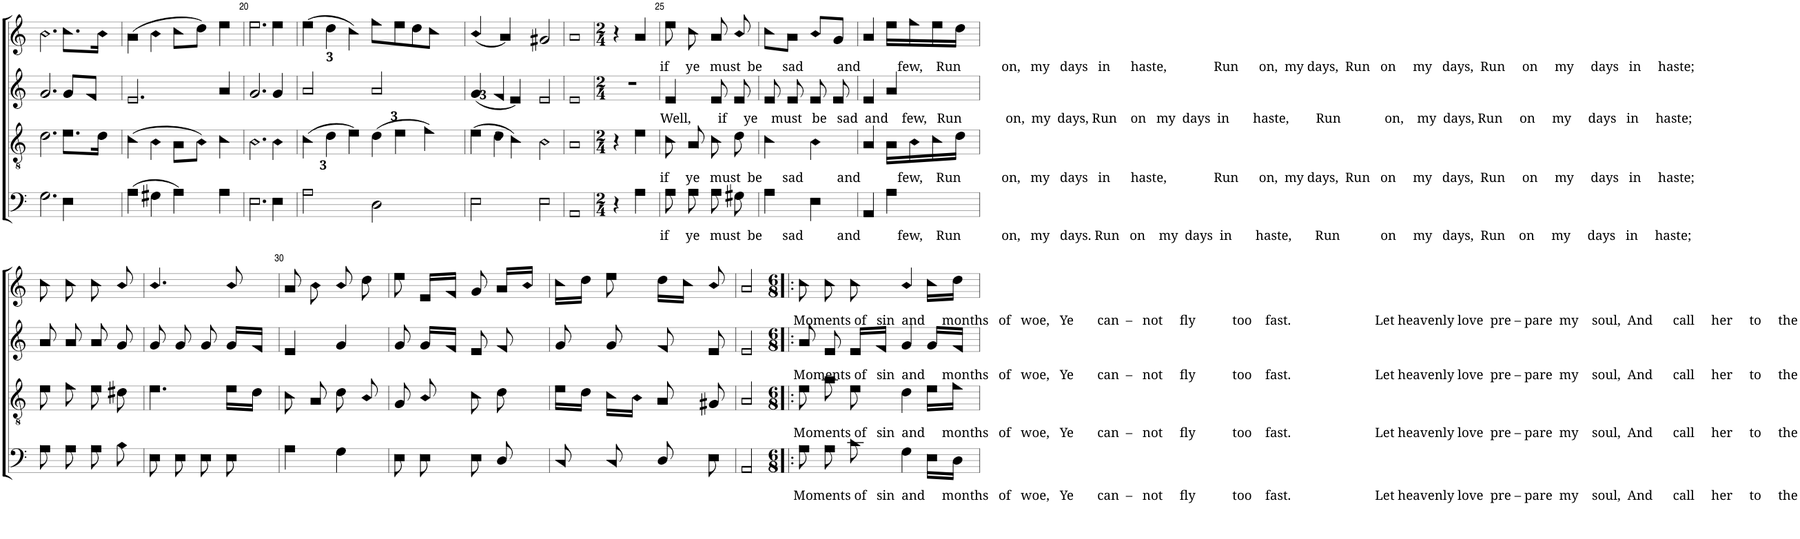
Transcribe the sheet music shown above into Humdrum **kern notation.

**kern	**kern	**kern	**kern
*part4	*part3	*part2	*part1
*staff4	*staff3	*staff2	*staff1
*I"Bass	*I"Tenor	*I"Voice	*I"Voice
!!LO:PB:g=z
*clefF4	*clefGv2	*clefG2	*clefG2
*k[]	*k[]	*k[]	*k[]
*M4/4	*M4/4	*M4/4	*M4/4
*met(c)	*met(c)	*met(c)	*met(c)
=18	=18	=18	=18
2.G!\	2.d!\	2.g!/	2.b!\
4E!\	8.e!\L	8g!/L	8.cc!\L
.	.	8f!/J	.
.	16d!\Jk	.	16b!\Jk
=19	=19	=19	=19
(4A!\	(4c!\	2.e!/	(4a!\
4G#X!\	4B!\	.	4b!\
4A!\)	8A!\L	.	8cc!\L
.	8B!\J)	.	8dd!\J)
4A!\	4c!\	4a!/	4ee!\
=20	=20	=20	=20
2.E!\	2.B!\	2.g!/	2.ee!\
4E!\	4B!\	4g!/	4ee!\
=21	=21	=21	=21
*	*Xbrackettup	*	*Xbrackettup
2A!\	(6c!\	2a!/	(6ee!\
.	6d!\	.	6dd!\
.	6e!\)	.	6cc!\)
2D!\	(6d!\	2a!/	8ff!\L
.	.	.	8ee!\
.	6e!\	.	.
.	.	.	8dd!\
.	6f!\)	.	.
.	.	.	8cc!\J
=22	=22	=22	=22
*	*	*Xbrackettup	*
2E!\	(6e!\	(6g!/	(4b!/
.	6d!\	6f!/	.
.	.	.	4a!/)
.	6c!\)	6e!/)	.
2E!\	2B!\	2e!/	2g#X!/
=23	=23	=23	=23
1AA!	1A!	1e!	1a!
=24	=24	=24	=24
*M2/4	*M2/4	*M2/4	*M2/4
4r	4r	2r	4r
4A!\	4e!\	.	4a!/
=25	=25	=25	=25
!	!	!	!LO:TX:b:t=if     ye   must  be      sad          and           few,    Run            on,   my   days   in      haste,              Run      on,  my days,  Run   on     my   days,  Run     on     my     days   in     haste;
!	!	!LO:TX:b:t=Well,        if     ye    must   be   sad  and    few,   Run             on,  my  days, Run    on   my  days  in       haste,        Run             on,    my  days, Run     on     my     days   in     haste;	!
!	!LO:TX:b:t=if     ye   must  be      sad          and           few,    Run            on,   my   days   in      haste,              Run      on,  my days,  Run   on     my   days,  Run     on     my     days   in     haste;	!	!
!LO:TX:b:t=if     ye   must  be      sad          and           few,    Run            on,   my   days. Run   on    my  days  in       haste,       Run            on     my   days,  Run    on     my     days   in     haste;	!	!	!
8A!\	8c!\	4e!/	8ee!\
8A!\	8A!/	.	8cc!\
8A!\	8c!\	8e!/	8a!/
8G#X!\	8d!\	8e!/	8b!/
=26	=26	=26	=26
4A!\	4c!\	8e!/	8cc!\L
.	.	8e!/	8a!\J
4E!\	4B!\	8e!/	8b!/L
.	.	8e!/	8g!/J
=27	=27	=27	=27
4AA!/	4A!/	4e!/	4a!/
4A!\	16A!\LL	4a!/	16ee!\LL
.	16B!\	.	16ff!\
.	16c!\	.	16ee!\
.	16d!\JJ	.	16dd!\JJ
!!LO:LB:g=z
=28	=28	=28	=28
8A!\	8e!\	8a!/	8cc!\
8A!\	8f!\	8a!/	8cc!\
8A!\	8e!\	8a!/	8cc!\
8B!\	8d#X!\	8g!/	8b!/
=29	=29	=29	=29
8E!\	4.e!\	8g!/	4.b!/
8E!\	.	8g!/	.
8E!\	.	8g!/	.
8E!\	16e!\LL	16g!/LL	8b!/
.	16d!\JJ	16f!/JJ	.
=30	=30	=30	=30
4A!\	8c!\	4e!/	8a!/
.	8A!/	.	8b!\
4G!\	8d!\	4g!/	8b!/
.	8B!/	.	8dd!\
=31	=31	=31	=31
8E!\	8G!/	8g!/	8ee!\
8E!\	8B!/	16g!/LL	16e!/LL
.	.	16f!/JJ	16f!/JJ
8E!\	8c!\	8e!/	8g!/
8D!/	8d!\	8f!/	16a!/LL
.	.	.	16b!/JJ
=32	=32	=32	=32
8C!/	16e!\LL	8g!/	16cc!\LL
.	16d!\JJ	.	16dd!\JJ
8C!/	16c!\LL	8g!/	8ee!\
.	16B!\JJ	.	.
8D!/	8A!/	8f!/	16dd!\LL
.	.	.	16cc!\JJ
8E!\	8G#X!/	8e!/	8b!/
=33	=33	=33	=33
2AA!/	2A!/	2e!/	2a!/
=34!|:	=34!|:	=34!|:	=34!|:
*M6/8	*M6/8	*M6/8	*M6/8
!	!	!	!LO:TX:b:t=Moments of   sin  and     months   of   woe,   Ye       can  –   not     fly           too    fast.                         Let heavenly love  pre – pare  my    soul,  And      call     her     to     the
!	!	!LO:TX:b:t=Moments of   sin  and     months   of   woe,   Ye       can  –   not     fly           too    fast.                         Let heavenly love  pre – pare  my    soul,  And      call     her     to     the	!
!	!LO:TX:b:t=Moments of   sin  and     months   of   woe,   Ye       can  –   not     fly           too    fast.                         Let heavenly love  pre – pare  my    soul,  And      call     her     to     the	!	!
!LO:TX:b:t=Moments of   sin  and     months   of   woe,   Ye       can  –   not     fly           too    fast.                         Let heavenly love  pre – pare  my    soul,  And      call     her     to     the	!	!	!
8A!\	8e!\	8a!/	8cc!\
8A!\	8a!\	8e!/	8cc!\
8c!\	8e!\	16e!/LL	8cc!\
.	.	16f!/JJ	.
4G!\	4d!\	4g!/	4b!/
16E!\LL	16e!\LL	16g!/LL	16cc!\LL
16D!\JJ	16f!\JJ	16f!/JJ	16dd!\JJ
=	=	=	=
*-	*-	*-	*-
